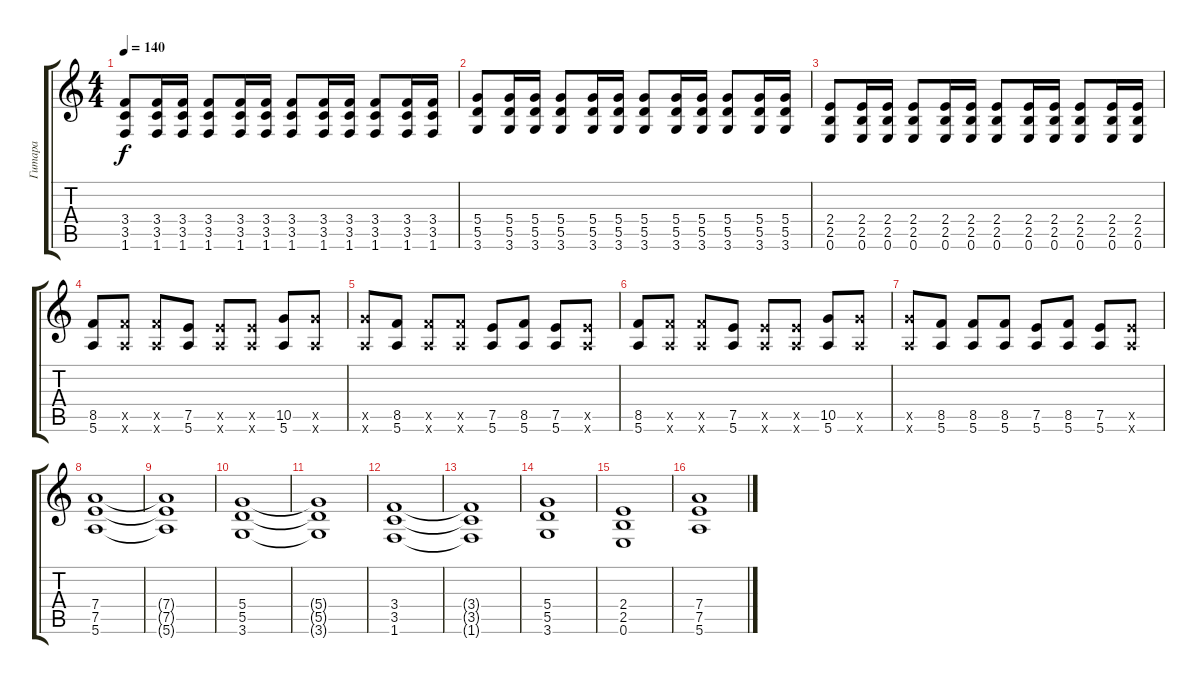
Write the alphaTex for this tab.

\track ("Гитара" "Гитара") {instrument distortionguitar}
\staff {score tabs}
\tuning (E4 B3 G3 D3 A2 E2) {hide}
\ts (4 4)
\tempo 140
\clef g2
\ks c
(3.4{t} 3.5{t} 1.6{t}).8{dy f} (3.4 3.5 1.6).16 (3.4 3.5 1.6).16 (3.4 3.5 1.6).8 (3.4 3.5 1.6).16 (3.4 3.5 1.6).16 (3.4 3.5 1.6).8 (3.4 3.5 1.6).16 (3.4 3.5 1.6).16 (3.4 3.5 1.6).8 (3.4 3.5 1.6).16 (3.4 3.5 1.6).16 |
(5.4 5.5 3.6).8 (5.4 5.5 3.6).16 (5.4 5.5 3.6).16 (5.4 5.5 3.6).8 (5.4 5.5 3.6).16 (5.4 5.5 3.6).16 (5.4 5.5 3.6).8 (5.4 5.5 3.6).16 (5.4 5.5 3.6).16 (5.4 5.5 3.6).8 (5.4 5.5 3.6).16 (5.4 5.5 3.6).16 |
(2.4 2.5 0.6).8 (2.4 2.5 0.6).16 (2.4 2.5 0.6).16 (2.4 2.5 0.6).8 (2.4 2.5 0.6).16 (2.4 2.5 0.6).16 (2.4 2.5 0.6).8 (2.4 2.5 0.6).16 (2.4 2.5 0.6).16 (2.4 2.5 0.6).8 (2.4 2.5 0.6).16 (2.4 2.5 0.6).16 |
(8.5 5.6).8 (8.5{x} 5.6{x}).8 (8.5{x} 5.6{x}).8 (7.5 5.6).8 (7.5{x} 5.6{x}).8 (7.5{x} 5.6{x}).8 (10.5 5.6).8 (10.5{x} 5.6{x}).8 |
(10.5{x} 5.6{x}).8 (8.5 5.6).8 (8.5{x} 5.6{x}).8 (8.5{x} 5.6{x}).8 (7.5 5.6).8 (8.5 5.6).8 (7.5 5.6).8 (7.5{x} 5.6{x}).8 |
(8.5 5.6).8 (8.5{x} 5.6{x}).8 (8.5{x} 5.6{x}).8 (7.5 5.6).8 (7.5{x} 5.6{x}).8 (7.5{x} 5.6{x}).8 (10.5 5.6).8 (10.5{x} 5.6{x}).8 |
(10.5{x} 5.6{x}).8 (8.5 5.6).8 (8.5 5.6).8 (8.5 5.6).8 (7.5 5.6).8 (8.5 5.6).8 (7.5 5.6).8 (7.5{x} 5.6{x}).8 |
(7.4 7.5 5.6).1 |
(7.4{t} 7.5{t} 5.6{t}).1 |
(5.4 5.5 3.6).1 |
(5.4{t} 5.5{t} 3.6{t}).1 |
(3.4 3.5 1.6).1 |
(3.4{t} 3.5{t} 1.6{t}).1 |
(5.4 5.5 3.6).1 |
(2.4 2.5 0.6).1 |
(7.4 7.5 5.6).1
